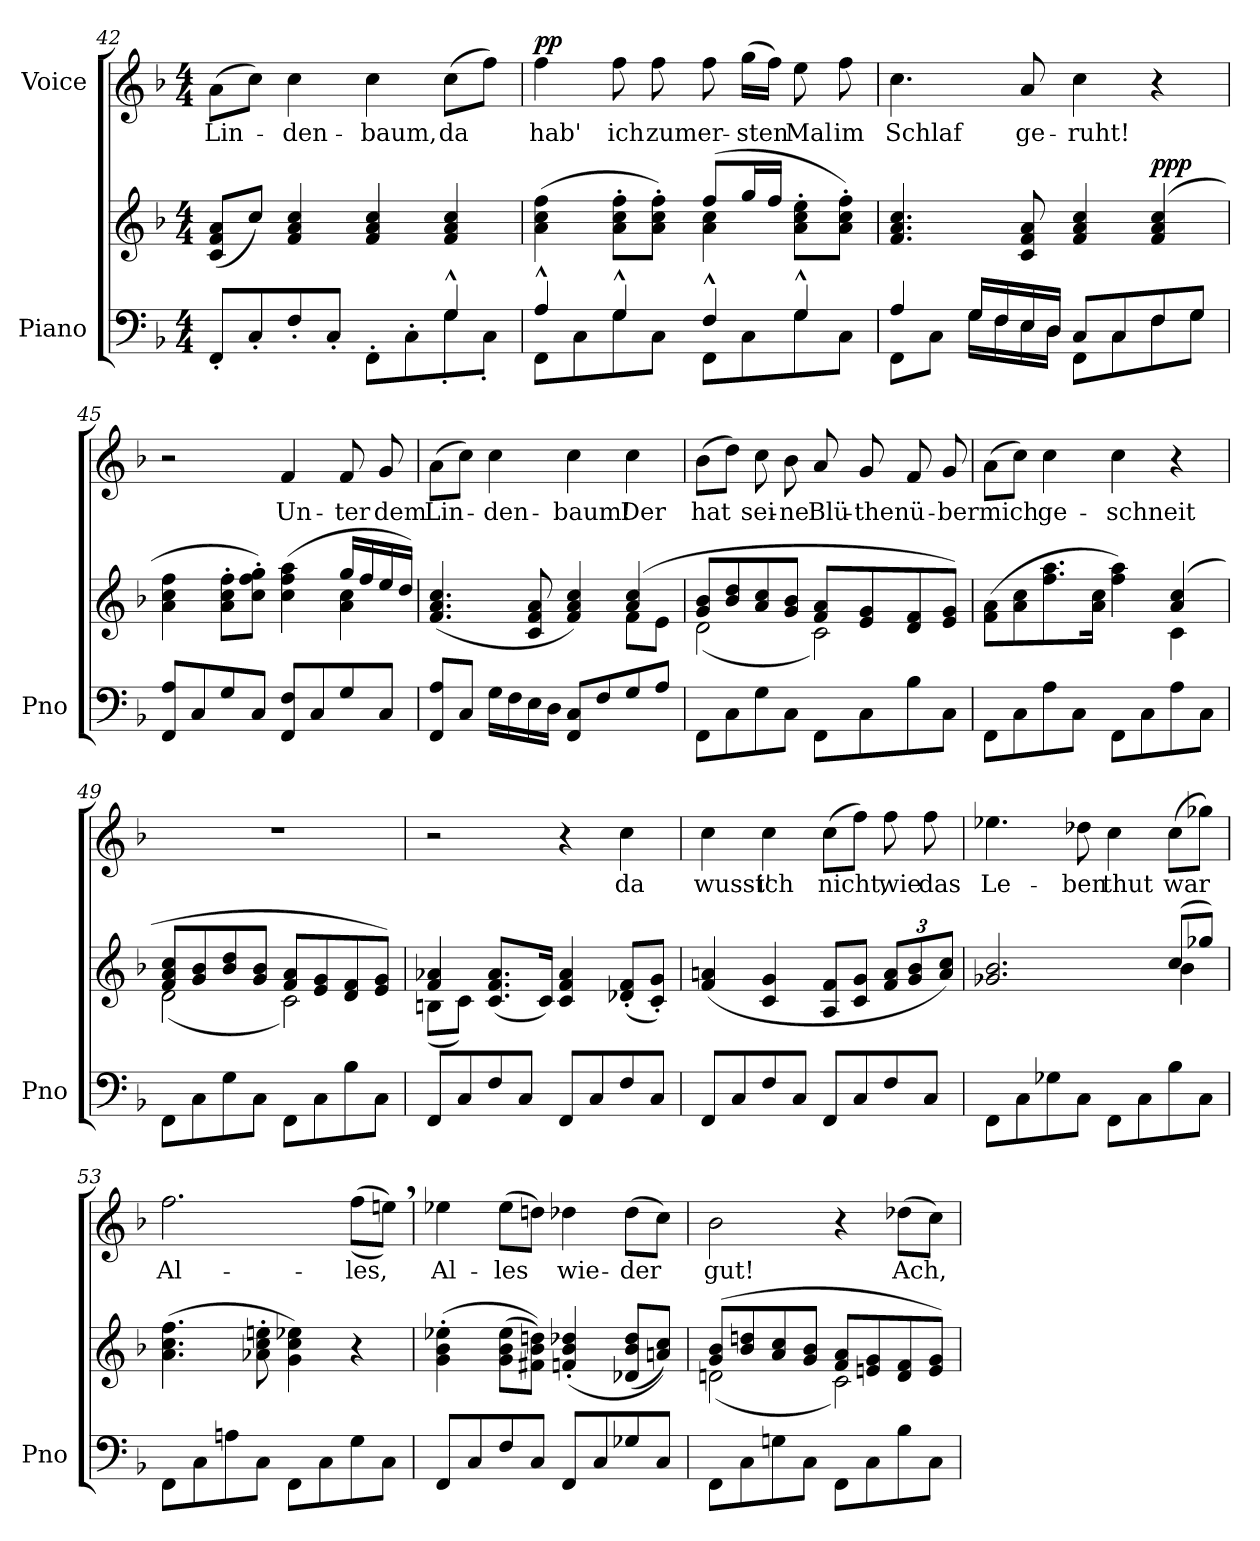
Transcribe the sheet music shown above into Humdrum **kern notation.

**kern	**kern	**dynam	**kern	**text	**dynam
*part2	*part2	*part2	*part1	*part1	*part1
*staff3	*staff2	*staff2/3	*staff1	*staff1	*staff1
*I"Piano	*	*	*I"Voice	*	*
*I'Pno	*	*	*	*	*
*clefF4	*clefG2	*	*clefG2	*	*
*k[b-]	*k[b-]	*	*k[b-]	*	*
*M4/4	*M4/4	*	*M4/4	*	*
=42	=42	=42	=42	=42	=42
*^	*	*	*	*	*
!	!	!	!	!	!LO:LY:b	!
8FF'/L	2rgyy	(>8c/ 8f/ 8a/L	.	(>8a\L	Lin-	.
8C'/	.	8cc/J)	.	8cc\J)	.	.
!	!	!	!	!	!LO:LY:b	!
8F'/	.	4f/ 4a/ 4cc/	.	4cc\	-den-	.
8C'/J	.	.	.	.	.	.
!	!	!	!	!	!LO:LY:b	!
4ryy	8FF'\L	4f/ 4a/ 4cc/	.	4cc\	-baum,	.
.	8C'\	.	.	.	.	.
!	!	!	!	!	!LO:LY:b	!
4G^^/	8G'\	4f/ 4a/ 4cc/	.	(>8cc\L	da	.
.	8C'\J	.	.	8ff\J)	.	.
!!LO:LB:g=z
=43	=43	=43	=43	=43	=43	=43
*	*	*^	*	*	*	*
!	!	!	!	!	!	!LO:LY:b	!LO:DY:a
4A^^/	8FF\L	(>4a\ 4cc\ 4ff\	2ryy	.	4ff\	hab'	pp
.	8C\	.	.	.	.	.	.
!	!	!	!	!	!	!LO:LY:b	!
4G^^/	8G\	8a\' 8cc\' 8ff\'L	.	.	8ff\	ich	.
!	!	!	!	!	!	!LO:LY:b	!
.	8C\J	8a\' 8cc\' 8ff\'J)	.	.	8ff\	zum	.
!	!	!	!	!	!	!LO:LY:b	!
4F^^/	8FF\L	(>8ff/L	4a\ 4cc\	.	8ff\	er-	.
!	!	!	!	!	!	!LO:LY:b	!
.	8C\	16gg/L	.	.	(>16gg\LL	-sten	.
.	.	16ff/JJ	.	.	16ff\JJ)	.	.
!	!	!	!	!	!	!LO:LY:b	!
4G^^/	8G\	8a\' 8cc\' 8ee\'L	4reeeyy	.	8ee\	Mal	.
!	!	!	!	!	!	!LO:LY:b	!
.	8C\J	8a\' 8cc\' 8ff\'J)	.	.	8ff\	im	.
*	*	*v	*v	*	*	*	*
=44	=44	=44	=44	=44	=44	=44
!	!	!	!	!	!LO:LY:b	!
4A/	8FF\L	4.f/ 4.a/ 4.cc/	.	4.cc\	Schlaf	.
.	8C\J	.	.	.	.	.
16G/LL	16G\LL	.	.	.	.	.
16F/	16F\	.	.	.	.	.
!	!	!	!	!	!LO:LY:b	!
16E/	16E\	8c/ 8f/ 8a/	.	8a/	ge-	.
16D/JJ	16D\JJ	.	.	.	.	.
!	!	!	!	!	!LO:LY:b	!
8C/L	8FF\L	4f/ 4a/ 4cc/	.	4cc\	-ruht!	.
8C/	8C\	.	.	.	.	.
!	!	!	!LO:DY:a	!	!	!
8F/	8F\	(>4f/ 4a/ 4cc/	ppp	4r	.	.
8G/J	8G\J	.	.	.	.	.
*v	*v	*	*	*	*	*
=45	=45	=45	=45	=45	=45
*	*^	*	*	*	*
8FF/ 8A/L	4a\ 4cc\ 4ff\	2.ryy	.	2r	.	.
8C/	.	.	.	.	.	.
8G/	8a\' 8cc\' 8ff\'L	.	.	.	.	.
8C/J	8cc\' 8ff\' 8gg\'J)	.	.	.	.	.
!	!	!	!	!	!LO:LY:b	!
8FF/ 8F/L	(>4cc\ 4ff\ 4aa\	.	.	4f/	Un-	.
8C/	.	.	.	.	.	.
!	!	!	!	!	!LO:LY:b	!
8G/	16gg/LL	4a\ 4cc\	.	8f/	-ter	.
.	16ff/	.	.	.	.	.
!	!	!	!	!	!LO:LY:b	!
8C/J	16ee/	.	.	8g/	dem	.
.	16dd/JJ)	.	.	.	.	.
=46	=46	=46	=46	=46	=46	=46
!	!	!	!	!	!LO:LY:b	!
8FF/ 8A/L	(<4.f/ 4.a/ 4.cc/	2.rgyy	.	(>8a\L	Lin-	.
8C/J	.	.	.	8cc\J)	.	.
!	!	!	!	!	!LO:LY:b	!
16G\LL	.	.	.	4cc\	-den-	.
16F\	.	.	.	.	.	.
16E\	8c/ 8f/ 8a/	.	.	.	.	.
16D\JJ	.	.	.	.	.	.
!	!	!	!	!	!LO:LY:b	!
8FF/ 8C/L	4f/ 4a/ 4cc/)	.	.	4cc\	-baum!	.
8F/	.	.	.	.	.	.
!	!	!	!	!	!LO:LY:b	!
8G/	(>4a/ 4cc/	8f\L	.	4cc\	Der	.
8A/J	.	8e\J	.	.	.	.
!!LO:PB:g=z
=47	=47	=47	=47	=47	=47	=47
!	!	!	!	!	!LO:LY:b	!
8FF\L	8g/ 8b-/L	(<2d\	.	(>8b-\L	hat	.
8C\	8b-/ 8dd/	.	.	8dd\J)	.	.
!	!	!	!	!	!LO:LY:b	!
8G\	8a/ 8cc/	.	.	8cc\	sei-	.
!	!	!	!	!	!LO:LY:b	!
8C\J	8g/ 8b-/J	.	.	8b-\	-ne	.
!	!	!	!	!	!LO:LY:b	!
8FF\L	8f/ 8a/L	2c\)	.	8a/	Blü-	.
!	!	!	!	!	!LO:LY:b	!
8C\	8e/ 8g/	.	.	8g/	-then	.
!	!	!	!	!	!LO:LY:b	!
8B-\	8d/ 8f/	.	.	8f/	ü-	.
!	!	!	!	!	!LO:LY:b	!
8C\J	8e/ 8g/J)	.	.	8g/	-ber	.
=48	=48	=48	=48	=48	=48	=48
!	!	!	!	!	!LO:LY:b	!
8FF\L	(>8f\ 8a\L	2rgyy	.	(>8a\L	mich	.
8C\	8a\ 8cc\	.	.	8cc\J)	.	.
!	!	!	!	!	!LO:LY:b	!
8A\	8.ff\ 8.aa\	.	.	4cc\	ge-	.
8C\J	.	.	.	.	.	.
.	16a\ 16cc\Jk	.	.	.	.	.
!	!	!	!	!	!LO:LY:b	!
8FF\L	4ff\ 4aa\)	4rgyy	.	4cc\	-schneit	.
8C\	.	.	.	.	.	.
8A\	(>4a/ 4cc/	4c\	.	4r	.	.
8C\J	.	.	.	.	.	.
=49	=49	=49	=49	=49	=49	=49
8FF\L	8f/ 8a/ 8cc/L	(<2d\	.	1r	.	.
8C\	8g/ 8b-/	.	.	.	.	.
8G\	8b-/ 8dd/	.	.	.	.	.
8C\J	8g/ 8b-/J	.	.	.	.	.
8FF\L	8f/ 8a/L	2c\)	.	.	.	.
8C\	8e/ 8g/	.	.	.	.	.
8B-\	8d/ 8f/	.	.	.	.	.
8C\J	8e/ 8g/J)	.	.	.	.	.
=50	=50	=50	=50	=50	=50	=50
8FF/L	4f/ 4a-X/	(<8Bn\L	.	2r	.	.
8C/	.	8c\J)	.	.	.	.
8F/	(<8.c/ 8.f/ 8.a-/L	4rcyy	.	.	.	.
8C/J	.	.	.	.	.	.
.	16c/Jk)	.	.	.	.	.
8FF/L	4c/ 4f/ 4a-/	2rcyy	.	4r	.	.
8C/	.	.	.	.	.	.
!	!	!	!	!	!LO:LY:b	!
8F/	(<8d-X/' 8f/'L	.	.	4cc\	da	.
8C/J	8c/' 8g/'J)	.	.	.	.	.
*	*v	*v	*	*	*	*
!!LO:LB:g=z
=51	=51	=51	=51	=51	=51
!	!	!	!	!LO:LY:b	!
8FF/L	(<4f/ 4an/	.	4cc\	wusst'	.
8C/	.	.	.	.	.
!	!	!	!	!LO:LY:b	!
8F/	4c/ 4g/	.	4cc\	ich	.
8C/J	.	.	.	.	.
!	!	!	!	!LO:LY:b	!
8FF/L	8A/ 8f/L	.	(>8cc\L	nicht,	.
8C/	8c/ 8g/J	.	8ff\J)	.	.
*	*Xbrackettup	*	*	*	*
!	!	!	!	!LO:LY:b	!
8F/	12f/ 12a/L	.	8ff\	wie	.
.	12g/ 12b-/	.	.	.	.
!	!	!	!	!LO:LY:b	!
8C/J	.	.	8ff\	das	.
.	12a/ 12cc/J)	.	.	.	.
=52	=52	=52	=52	=52	=52
*	*^	*	*	*	*
!	!	!	!	!	!LO:LY:b	!
8FF\L	2.g-X/ 2.b-/	2.rgyy	.	4.ee-X\	Le-	.
8C\	.	.	.	.	.	.
8G-X\	.	.	.	.	.	.
!	!	!	!	!	!LO:LY:b	!
8C\J	.	.	.	8dd-X\	-ben	.
!	!	!	!	!	!LO:LY:b	!
8FF\L	.	.	.	4cc\	thut	.
8C\	.	.	.	.	.	.
!	!	!	!	!	!LO:LY:b	!
8B-\	(>8cc/L	4b-\	.	(>8cc\L	war	.
8C\J	8gg-X/J)	.	.	8gg-X\J)	.	.
*	*v	*v	*	*	*	*
=53	=53	=53	=53	=53	=53
!	!	!	!	!LO:LY:b	!
8FF\L	(>4.a\ 4.cc\ 4.ff\	.	2.ff\	Al-	.
8C\	.	.	.	.	.
8An\	.	.	.	.	.
8C\J	8a-X\' 8cc\' 8een\'	.	.	.	.
8FF\L	4g\ 4cc\ 4ee-X\)	.	.	.	.
8C\	.	.	.	.	.
!	!	!	!	!LO:LY:b	!
8G\	4r	.	(>(>8ff\L	-les,	.
8C\J	.	.	8een,\J))	.	.
=54	=54	=54	=54	=54	=54
!	!	!	!	!LO:LY:b	!
8FF/L	(>4g\' 4b-\' 4ee-X\'	.	4ee-X\	Al-	.
8C/	.	.	.	.	.
!	!	!	!	!LO:LY:b	!
8F/	(>8g\ 8b-\ 8ee-\L	.	(>8ee-\L	-les	.
8C/J	8f#X\ 8b-\ 8ddn\J))	.	8ddn\J)	.	.
!	!	!	!	!LO:LY:b	!
8FF/L	(<4fn/' 4b-/' 4dd-X/'	.	4dd-X\	wie-	.
8C/	.	.	.	.	.
!	!	!	!	!LO:LY:b	!
8G-X/	(<8d-X/ 8b-/ 8dd-/L	.	(>8dd-\L	-der	.
8C/J	8an/ 8cc/J))	.	8cc\J)	.	.
=55	=55	=55	=55	=55	=55
*	*^	*	*	*	*
!	!	!	!	!	!LO:LY:b	!
8FF\L	(>8g/ 8b-/L	(<2dn\	.	2b-\	gut!	.
8C\	8b-/ 8ddn/	.	.	.	.	.
8Gn\	8a/ 8cc/	.	.	.	.	.
8C\J	8g/ 8b-/J	.	.	.	.	.
8FF\L	8f/ 8a/L	2c\)	.	4r	.	.
8C\	8en/ 8g/	.	.	.	.	.
!	!	!	!	!	!LO:LY:b	!
8B-\	8d/ 8f/	.	.	(>8dd-X\L	Ach,	.
8C\J	8e/ 8g/J)	.	.	8cc\J)	.	.
*	*v	*v	*	*	*	*
=	=	=	=	=	=
*-	*-	*-	*-	*-	*-
